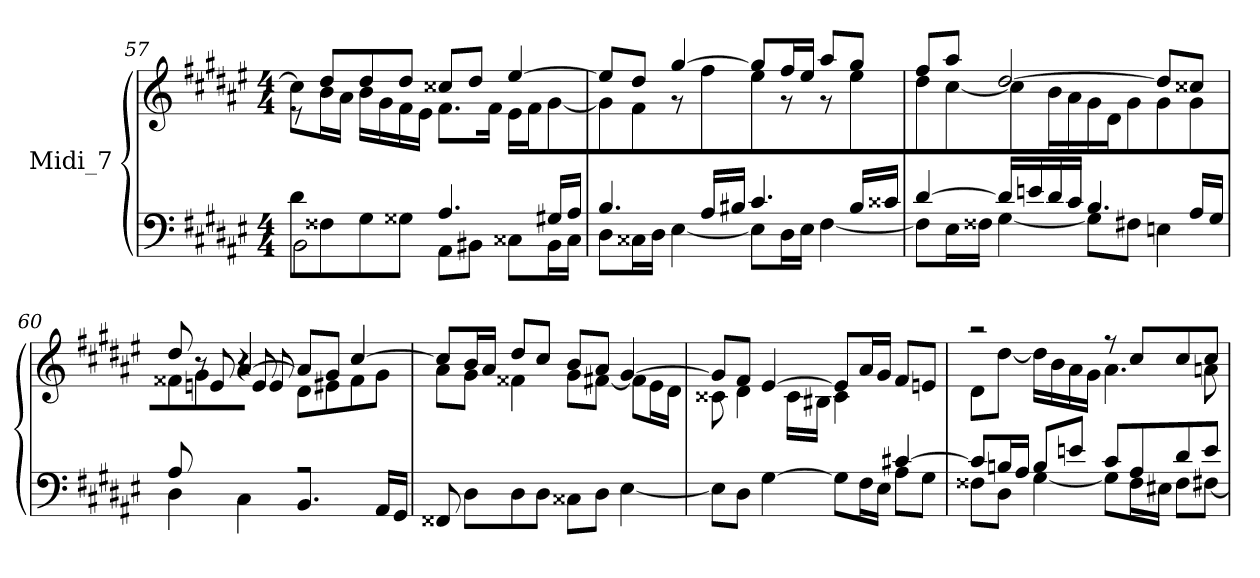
**kern	**kern
*part1	*part1
*staff2	*staff1
*I"Midi_7	*
*clefF4	*clefG2
*k[f#c#g#d#a#e#]	*k[f#c#g#d#a#e#]
*F#:	*F#:
*M4/4	*M4/4
=57	=57
*^	*^
8d#\L	2BB\	8cc#\L]	8r
8F##X	.	16b\L	8dd#/L
.	.	16a#\JJ	.
8G#	.	16b\LL	8dd#/
.	.	16g#\	.
8G##XJ	.	16f#\	8dd#/J
.	.	16e#\JJ	.
4.A#/	8AA#\L	8cc##X/L	8.f#\L
.	8BB#X\J	8dd#/J	.
.	.	.	16f#\J
.	8C##X\L	[4ee#/	16e#\LL
.	.	.	16f#\
16G#X/LL	16BB#\L	.	[8g#\J
16A#/JJ	16C##\JJ	.	.
!!LO:LB:g=z	!!
=58	=58	=58	=58
4.B/	8D#\L	8ee#/L]	8g#\L]
.	16C##X\L	8dd#/J	8f#\J
.	16D#\JJ	.	.
.	[4E#\	[4gg#/	8r
16A#LL	.	.	8ff#\
16B#XJJ	.	.	.
4.c#/	8E#L]	8gg#/L]	8ee#\
.	16D#L	16ff#/L	8r
.	16E#JJ	16ee#/JJ	.
.	[4F#\	8aa#L	8r
16B#/LL	.	8gg#J	8ee#\
16c##X/JJ	.	.	.
=59	=59	=59	=59
[4d#/	8F#L]	8ff#/L	8dd#\L
.	16E#L	8aa#/J	[8cc#\J
.	16F##XJJ	.	.
16d#LL]	[4G#\	[2dd#/	8cc#\L]
16en	.	.	.
16d#	.	.	16b\L
16c#JJ	.	.	16a#\JJ
4.B/	8G#\L]	.	16g#LL
.	.	.	16d#JJ
.	8F#X\J	.	8g#\L
.	4En\	8dd#L]	8g#\
16A#LL	.	8cc##XJ	8g#\J
16G#JJ	.	.	.
=60	=60	=60	=60
*	*	*	*^
8A#L	4D#\	8dd#/	8f##X/L	8ryy
4.ryy	.	8r	8g#/J	8en
.	4C#\	[4a#/	4r	8e
.	.	.	.	8eJ
2r	4.BB/	8a#/L]	8d#L	2ryy
.	.	8g#/J	8e#X	.
.	.	[4cc#/	8f##	.
.	16AA#/LL	.	8g#J	.
.	16GG#/JJ	.	.	.
*	*	*	*v	*v
!!LO:LB:g=z
=61	=61	=61	=61
1ryy	8FF##X/	8cc#/L]	8a#\L
.	8D#L	16b/L	8g#\J
.	.	16a#/JJ	.
.	8D#	8dd#/L	4f##X\
.	8D#J	8cc#/J	.
.	8C##X\L	8b/L	8g#\L
.	8D#\J	8a#/J	[8f#X\J
.	[4E#\	[4g#/	8f#\L]
.	.	.	16e#\L
.	.	.	16d#\JJ
=62	=62	=62	=62
2ryy	8E#L]	8g#L]	8c##X\
.	8D#J	8f#J	4d#\
.	[4G#\	[4e#/	.
.	.	.	16c##\LL
.	.	.	16B#X\JJ
4ryy	8G#\L]	8e#/L]	4c##\
.	16F#\L	16a#/L	.
.	16E#\JJ	16g#/JJ	.
[4c#X/	8A#\L	8f#/L	4ryy
.	8G#\J	8en/J	.
=63	=63	=63	=63
8c#L]	8F##XL	2r	8d#L
16BnL	8D#J	.	[8dd#J
16A#JJ	.	.	.
8BL	[4G#\	.	16dd#\LL]
.	.	.	16b\
8enJ	.	.	16a#\
.	.	.	16g#\JJ
8c#/L	8G#L]	8r	4.a#\
8A#/	16F##L	8cc#L	.
.	16E#XJJ	.	.
8d#/	8F##\L	8cc#	.
8e/J	[8F#X\J	8cc#J	8an\
*v	*v	*	*
*	*v	*v
=	=
*-	*-
